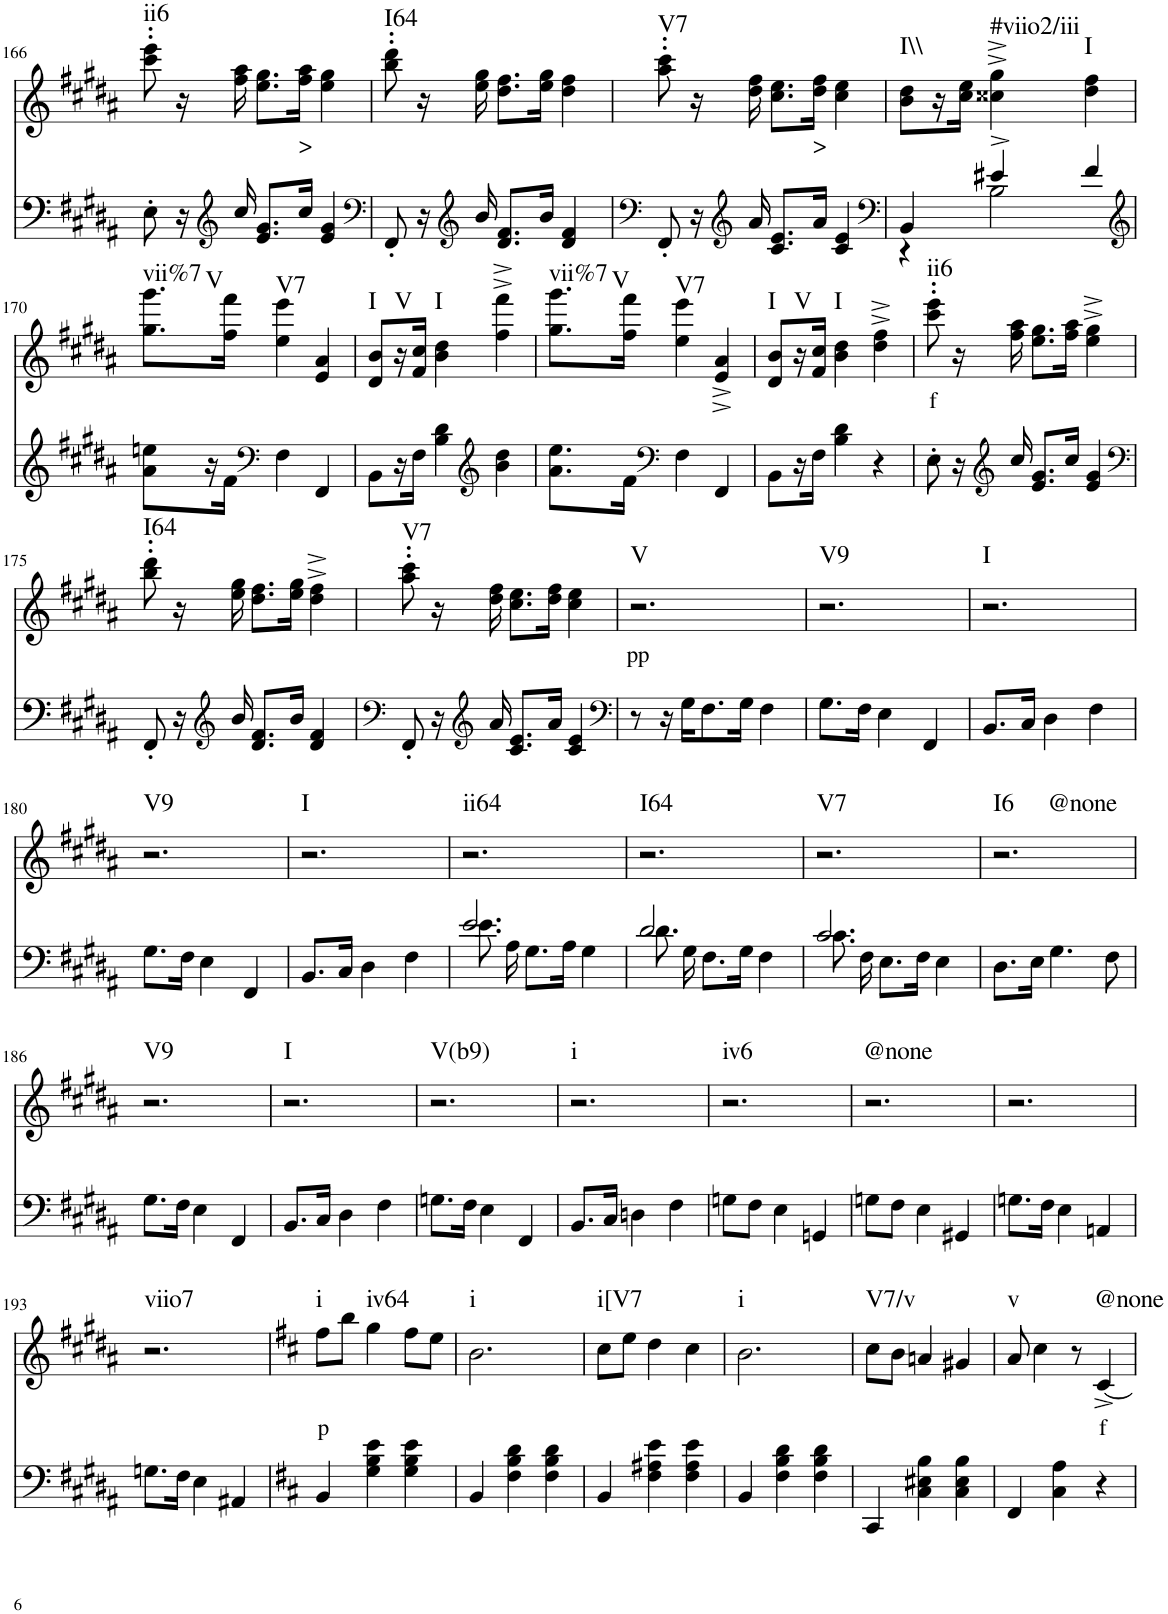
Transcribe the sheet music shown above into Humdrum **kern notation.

**kern	**kern	**text	**harte
*part2	*part1	*part1	*part1
*staff2	*staff1	*staff1	*
*I"Piano	*I"Piano	*	*
*I'Pno	*I'Pno	*	*
!!LO:PB:g=z
*clefF4	*clefG2	*	*
*k[f#c#g#d#a#]	*k[f#c#g#d#a#]	*	*
*M3/4	*M3/4	*	*
=166	=166	=166	=166
!	!	!	!LO:H:kt=ii6
8E'\	8ccc#\' 8eee\'	.	N
16r	16r	.	.
*clefG2	*	*	*
16cc#/	16ff#\ 16aa#\	.	.
8.e/ 8.g#/L	8.ee\ 8.gg#\L	.	.
!	!	!LO:LY:b	!
16cc#/Jk	16ff#\ 16aa#\Jk	>	.
4e/ 4g#/	4ee\ 4gg#\	.	.
=167	=167	=167	=167
*clefF4	*	*	*
!	!	!	!LO:H:kt=I64
8FF#'/	8bb\' 8ddd#\'	.	N
16r	16r	.	.
*clefG2	*	*	*
16b/	16ee\ 16gg#\	.	.
8.d#/ 8.f#/L	8.dd#\ 8.ff#\L	.	.
16b/Jk	16ee\ 16gg#\Jk	.	.
4d#/ 4f#/	4dd#\ 4ff#\	.	.
=168	=168	=168	=168
*clefF4	*	*	*
!	!	!	!LO:H:kt=V7
8FF#'/	8aa#\' 8ccc#\'	.	N
16r	16r	.	.
*clefG2	*	*	*
16a#/	16dd#\ 16ff#\	.	.
8.c#/ 8.e/L	8.cc#\ 8.ee\L	.	.
!	!	!LO:LY:b	!
16a#/Jk	16dd#\ 16ff#\Jk	>	.
4c#/ 4e/	4cc#\ 4ee\	.	.
=169	=169	=169	=169
*clefF4	*	*	*
*^	*	*	*
!	!	!	!	!LO:H:kt=I\\
4BB/	4r	8b\ 8dd#\L	.	N
.	.	16r	.	.
.	.	16cc#\ 16ee\JJ	.	.
!	!	!	!	!LO:H:kt=#viio2/iii
4e#X^/	2B\	4cc##X\^ 4gg#\^	.	N
!	!	!	!	!LO:H:kt=I
4f#/	.	4dd#\ 4ff#\	.	N
*v	*v	*	*	*
!!LO:LB:g=z
=170	=170	=170	=170
*clefG2	*	*	*
!	!	!	!LO:H:n=1:kt=vii%7
!	!	!	!LO:H:n=2:kt=V
8a#\ 8een\L	8.gg#\ 8.ggg#\L	.	N N
16r	.	.	.
16f#\JJ	16ff#\ 16fff#\Jk	.	.
*clefF4	*	*	*
!	!	!	!LO:H:kt=V7
4F#\	4ee\ 4eee\	.	N
4FF#/	4e/ 4a#/	.	.
=171	=171	=171	=171
!	!	!	!LO:H:kt=I
8BB\L	8d#/ 8b/L	.	N
!	!	!	!LO:H:kt=V
16r	16r	.	N
16F#\JJ	16f#/ 16cc#/JJ	.	.
!	!	!	!LO:H:kt=I
4B\ 4d#\	4b\ 4dd#\	.	N
*clefG2	*	*	*
4b\ 4dd#\	4ff#\^ 4fff#\^	.	.
=172	=172	=172	=172
!	!	!	!LO:H:n=1:kt=vii%7
!	!	!	!LO:H:n=2:kt=V
8.a#\ 8.ee\L	8.gg#\ 8.ggg#\L	.	N N
16f#\Jk	16ff#\ 16fff#\Jk	.	.
*clefF4	*	*	*
!	!	!	!LO:H:kt=V7
4F#\	4ee\ 4eee\	.	N
4FF#/	4e/^ 4a#/^	.	.
=173	=173	=173	=173
!	!	!	!LO:H:kt=I
8BB\L	8d#/ 8b/L	.	N
!	!	!	!LO:H:kt=V
16r	16r	.	N
16F#\JJ	16f#/ 16cc#/JJ	.	.
!	!	!	!LO:H:kt=I
4B\ 4d#\	4b\ 4dd#\	.	N
4r	4dd#\^ 4ff#\^	.	.
=174	=174	=174	=174
!	!	!LO:LY:b	!LO:H:kt=ii6
8E'\	8ccc#\' 8eee\'	f	N
16r	16r	.	.
*clefG2	*	*	*
16cc#/	16ff#\ 16aa#\	.	.
8.e/ 8.g#/L	8.ee\ 8.gg#\L	.	.
16cc#/Jk	16ff#\ 16aa#\Jk	.	.
4e/ 4g#/	4ee\^ 4gg#\^	.	.
!!LO:LB:g=z
=175	=175	=175	=175
*clefF4	*	*	*
!	!	!	!LO:H:kt=I64
8FF#'/	8bb\' 8ddd#\'	.	N
16r	16r	.	.
*clefG2	*	*	*
16b/	16ee\ 16gg#\	.	.
8.d#/ 8.f#/L	8.dd#\ 8.ff#\L	.	.
16b/Jk	16ee\ 16gg#\Jk	.	.
4d#/ 4f#/	4dd#\^ 4ff#\^	.	.
=176	=176	=176	=176
*clefF4	*	*	*
!	!	!	!LO:H:kt=V7
8FF#'/	8aa#\' 8ccc#\'	.	N
16r	16r	.	.
*clefG2	*	*	*
16a#/	16dd#\ 16ff#\	.	.
8.c#/ 8.e/L	8.cc#\ 8.ee\L	.	.
16a#/Jk	16dd#\ 16ff#\Jk	.	.
4c#/ 4e/	4cc#\ 4ee\	.	.
=177	=177	=177	=177
*clefF4	*	*	*
!	!	!LO:LY:b	!LO:H:kt=V
8r	2.r	pp	N
16r	.	.	.
16G#\KL	.	.	.
8.F#\	.	.	.
16G#\Jk	.	.	.
4F#\	.	.	.
=178	=178	=178	=178
!	!	!	!LO:H:kt=V9
8.G#\L	2.r	.	N
16F#\Jk	.	.	.
4E\	.	.	.
4FF#/	.	.	.
=179	=179	=179	=179
!	!	!	!LO:H:kt=I
8.BB/L	2.r	.	N
16C#/Jk	.	.	.
4D#\	.	.	.
4F#\	.	.	.
!!LO:LB:g=z
=180	=180	=180	=180
!	!	!	!LO:H:kt=V9
8.G#\L	2.r	.	N
16F#\Jk	.	.	.
4E\	.	.	.
4FF#/	.	.	.
=181	=181	=181	=181
!	!	!	!LO:H:kt=I
8.BB/L	2.r	.	N
16C#/Jk	.	.	.
4D#\	.	.	.
4F#\	.	.	.
=182	=182	=182	=182
*^	*	*	*
!	!	!	!	!LO:H:kt=ii64
2.e/	8.e\	2.r	.	N
.	16A#\	.	.	.
.	8.G#\L	.	.	.
.	16A#\Jk	.	.	.
.	4G#\	.	.	.
=183	=183	=183	=183	=183
!	!	!	!	!LO:H:kt=I64
2.d#/	8.d#\	2.r	.	N
.	16G#\	.	.	.
.	8.F#\L	.	.	.
.	16G#\Jk	.	.	.
.	4F#\	.	.	.
=184	=184	=184	=184	=184
!	!	!	!	!LO:H:kt=V7
2.c#/	8.c#\	2.r	.	N
.	16F#\	.	.	.
.	8.E\L	.	.	.
.	16F#\Jk	.	.	.
.	4E\	.	.	.
=185	=185	=185	=185	=185
!	!	!	!	!LO:H:n=1:kt=I6
!	!	!	!	!LO:H:n=2:kt=@none
*v	*v	*	*	*
8.D#\L	2.r	.	N N
16E\Jk	.	.	.
4.G#\	.	.	.
8F#\	.	.	.
!!LO:LB:g=z
=186	=186	=186	=186
!	!	!	!LO:H:kt=V9
8.G#\L	2.r	.	N
16F#\Jk	.	.	.
4E\	.	.	.
4FF#/	.	.	.
=187	=187	=187	=187
!	!	!	!LO:H:kt=I
8.BB/L	2.r	.	N
16C#/Jk	.	.	.
4D#\	.	.	.
4F#\	.	.	.
=188	=188	=188	=188
!	!	!	!LO:H:kt=V(b9)
8.Gn\L	2.r	.	N
16F#\Jk	.	.	.
4E\	.	.	.
4FF#/	.	.	.
=189	=189	=189	=189
!	!	!	!LO:H:kt=i
8.BB/L	2.r	.	N
16C#/Jk	.	.	.
4Dn\	.	.	.
4F#\	.	.	.
=190	=190	=190	=190
!	!	!	!LO:H:kt=iv6
8Gn\L	2.r	.	N
8F#\J	.	.	.
4E\	.	.	.
4GGn/	.	.	.
=191	=191	=191	=191
!	!	!	!LO:H:kt=@none
8Gn\L	2.r	.	N
8F#\J	.	.	.
4E\	.	.	.
4GG#X/	.	.	.
=192	=192	=192	=192
8.Gn\L	2.r	.	.
16F#\Jk	.	.	.
4E\	.	.	.
4AAn/	.	.	.
!!LO:LB:g=z
=193	=193	=193	=193
!	!	!	!LO:H:kt=viio7
8.Gn\L	2.r	.	N
16F#\Jk	.	.	.
4E\	.	.	.
4AA#X/	.	.	.
=194	=194	=194	=194
*k[f#c#]	*k[f#c#]	*	*
!	!	!LO:LY:b	!LO:H:kt=i
4BB/	8ff#\L	p	N
.	8bb\J	.	.
!	!	!	!LO:H:kt=iv64
4G\ 4B\ 4e\	4gg\	.	N
4G\ 4B\ 4e\	8ff#\L	.	.
.	8ee\J	.	.
=195	=195	=195	=195
!	!	!	!LO:H:kt=i
4BB/	2.b\	.	N
4F#\ 4B\ 4d\	.	.	.
4F#\ 4B\ 4d\	.	.	.
=196	=196	=196	=196
!	!	!	!LO:H:kt=i[V7
4BB/	8cc#\L	.	N
.	8ee\J	.	.
4F#\ 4A#X\ 4e\	4dd\	.	.
4F#\ 4A#\ 4e\	4cc#\	.	.
=197	=197	=197	=197
!	!	!	!LO:H:kt=i
4BB/	2.b\	.	N
4F#\ 4B\ 4d\	.	.	.
4F#\ 4B\ 4d\	.	.	.
=198	=198	=198	=198
!	!	!	!LO:H:kt=V7/v
4CC#/	8cc#\L	.	N
.	8b\J	.	.
4C#\ 4E#X\ 4B\	4an/	.	.
4C#\ 4E#\ 4B\	4g#X/	.	.
=199	=199	=199	=199
!	!	!	!LO:H:kt=v
4FF#/	8a/	.	N
.	4cc#\	.	.
4C#\ 4A\	.	.	.
.	8r	.	.
!	!	!LO:LY:b	!LO:H:kt=@none
4r	[4c#^/	f	N
=	=	=	=
*-	*-	*-	*-
